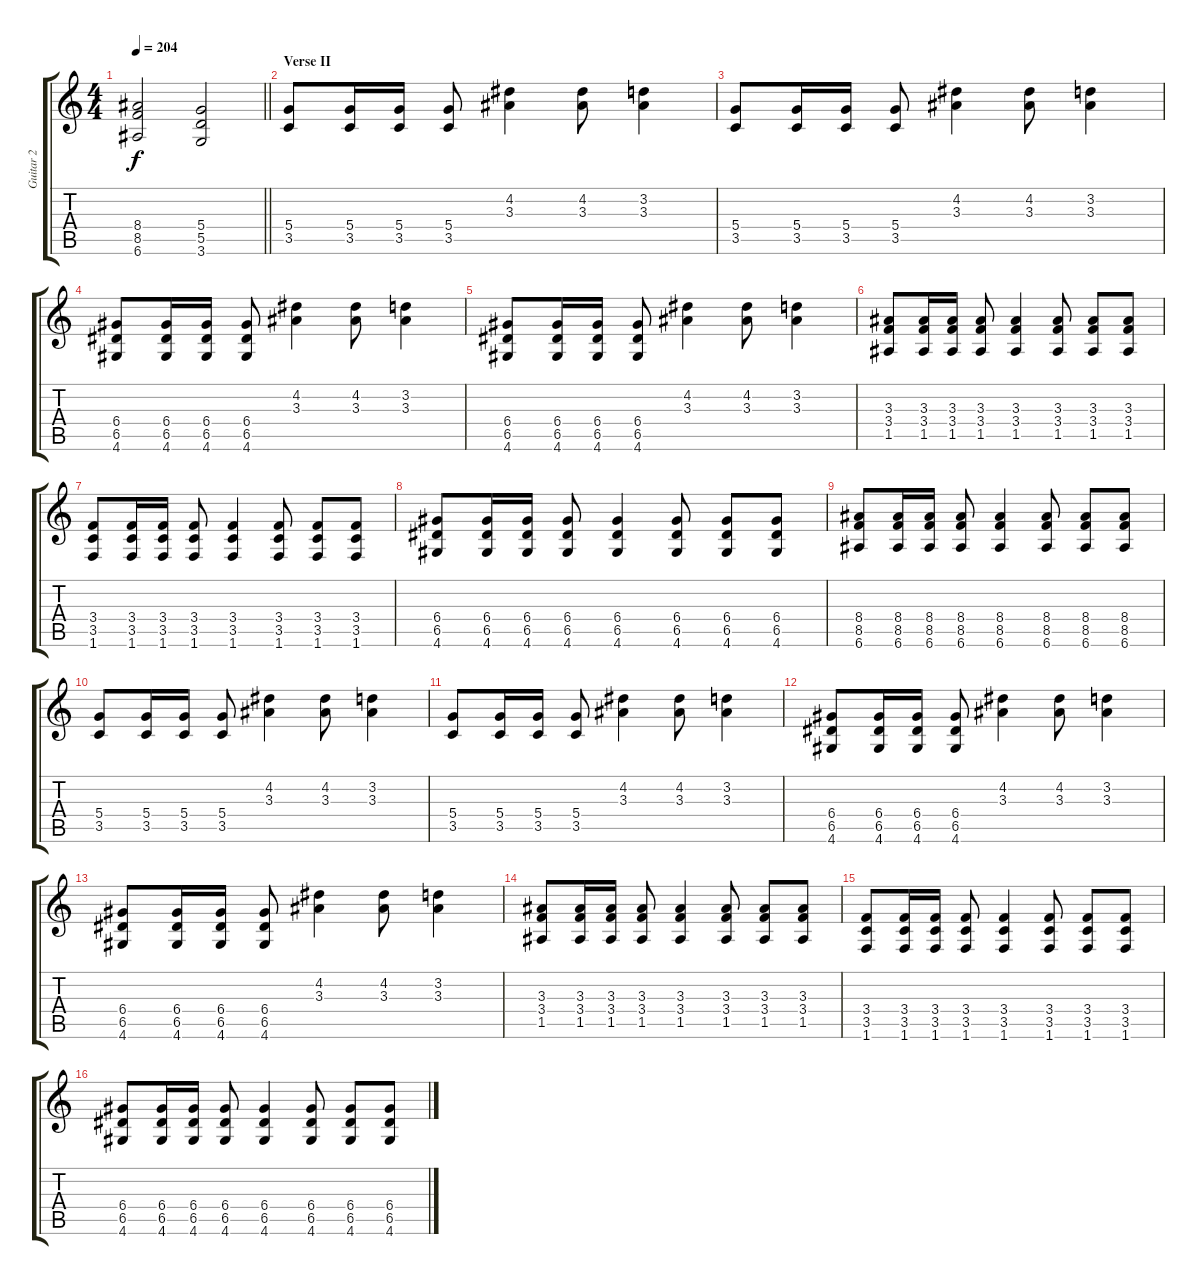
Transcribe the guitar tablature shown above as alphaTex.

\track ("Guitar 2" "Guitar 2") {instrument distortionguitar}
\staff {score tabs}
\tuning (E4 B3 G3 D3 A2 E2) {hide}
\ts (4 4)
\tempo 204
\clef g2
\barLineRight lightlight
\ks c
(8.4 8.5 6.6).2{dy f} (5.4 5.5 3.6).2 |
\section ("" "Verse II")
(5.4 3.5).8 (5.4 3.5).16 (5.4 3.5).16 (5.4 3.5).8 (4.2 3.3).4 (4.2 3.3).8 (3.2 3.3).4 |
(5.4 3.5).8 (5.4 3.5).16 (5.4 3.5).16 (5.4 3.5).8 (4.2 3.3).4 (4.2 3.3).8 (3.2 3.3).4 |
(6.4 6.5 4.6).8 (6.4 6.5 4.6).16 (6.4 6.5 4.6).16 (6.4 6.5 4.6).8 (4.2 3.3).4 (4.2 3.3).8 (3.2 3.3).4 |
(6.4 6.5 4.6).8 (6.4 6.5 4.6).16 (6.4 6.5 4.6).16 (6.4 6.5 4.6).8 (4.2 3.3).4 (4.2 3.3).8 (3.2 3.3).4 |
(3.3 3.4 1.5).8 (3.3 3.4 1.5).16 (3.3 3.4 1.5).16 (3.3 3.4 1.5).8 (3.3 3.4 1.5).4 (3.3 3.4 1.5).8 (3.3 3.4 1.5).8 (3.3 3.4 1.5).8 |
(3.4 3.5 1.6).8 (3.4 3.5 1.6).16 (3.4 3.5 1.6).16 (3.4 3.5 1.6).8 (3.4 3.5 1.6).4 (3.4 3.5 1.6).8 (3.4 3.5 1.6).8 (3.4 3.5 1.6).8 |
(6.4 6.5 4.6).8 (6.4 6.5 4.6).16 (6.4 6.5 4.6).16 (6.4 6.5 4.6).8 (6.4 6.5 4.6).4 (6.4 6.5 4.6).8 (6.4 6.5 4.6).8 (6.4 6.5 4.6).8 |
(8.4 8.5 6.6).8 (8.4 8.5 6.6).16 (8.4 8.5 6.6).16 (8.4 8.5 6.6).8 (8.4 8.5 6.6).4 (8.4 8.5 6.6).8 (8.4 8.5 6.6).8 (8.4 8.5 6.6).8 |
(5.4 3.5).8 (5.4 3.5).16 (5.4 3.5).16 (5.4 3.5).8 (4.2 3.3).4 (4.2 3.3).8 (3.2 3.3).4 |
(5.4 3.5).8 (5.4 3.5).16 (5.4 3.5).16 (5.4 3.5).8 (4.2 3.3).4 (4.2 3.3).8 (3.2 3.3).4 |
(6.4 6.5 4.6).8 (6.4 6.5 4.6).16 (6.4 6.5 4.6).16 (6.4 6.5 4.6).8 (4.2 3.3).4 (4.2 3.3).8 (3.2 3.3).4 |
(6.4 6.5 4.6).8 (6.4 6.5 4.6).16 (6.4 6.5 4.6).16 (6.4 6.5 4.6).8 (4.2 3.3).4 (4.2 3.3).8 (3.2 3.3).4 |
(3.3 3.4 1.5).8 (3.3 3.4 1.5).16 (3.3 3.4 1.5).16 (3.3 3.4 1.5).8 (3.3 3.4 1.5).4 (3.3 3.4 1.5).8 (3.3 3.4 1.5).8 (3.3 3.4 1.5).8 |
(3.4 3.5 1.6).8 (3.4 3.5 1.6).16 (3.4 3.5 1.6).16 (3.4 3.5 1.6).8 (3.4 3.5 1.6).4 (3.4 3.5 1.6).8 (3.4 3.5 1.6).8 (3.4 3.5 1.6).8 |
(6.4 6.5 4.6).8 (6.4 6.5 4.6).16 (6.4 6.5 4.6).16 (6.4 6.5 4.6).8 (6.4 6.5 4.6).4 (6.4 6.5 4.6).8 (6.4 6.5 4.6).8 (6.4 6.5 4.6).8
